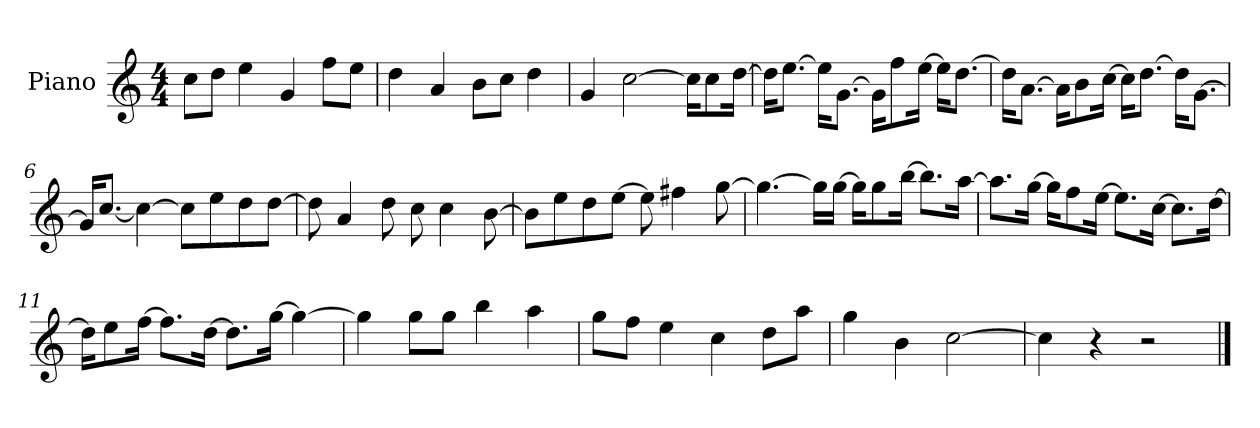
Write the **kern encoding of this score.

**kern
*part1
*staff1
*I"Piano
*I'P-no
*clefG2
*k[]
*M4/4
*MM90
=1
8cc\L
8dd\J
4ee\
4g/
8ff\L
8ee\J
=2
4dd\
4a/
8b\L
8cc\J
4dd\
=3
4g/
[2cc\
16cc\KL]
8cc\
[16dd\Jk
=4
16dd\KL]
[8.ee\J
16ee\KL]
[8.g\J
16g\KL]
8ff\
[16ee\Jk
16ee\KL]
[8.dd\J
=5
16dd\KL]
[8.a\J
16a\KL]
8b\
[16cc\Jk
16cc\KL]
[8.dd\J
16dd\KL]
[8.g\J
!!LO:LB:g=z
=6
16g/KL]
[8.cc/J
4cc\_
8cc\L]
8ee\
8dd\
[8dd\J
=7
8dd\]
4a/
8dd\
8cc\
4cc\
[8b\
=8
8b\L]
8ee\
8dd\
[8ee\J
8ee\]
4ff#X\
[8gg\
=9
4.gg\_
16gg\LL]
[16gg\JJ
16gg\KL]
8gg\
[16bb\Jk
8.bb\L]
[16aa\Jk
=10
8.aa\L]
[16gg\Jk
16gg\KL]
8ff\
[16ee\Jk
8.ee\L]
[16cc\Jk
8.cc\L]
[16dd\Jk
!!LO:LB:g=z
=11
16dd\KL]
8ee\
[16ff\Jk
8.ff\L]
[16dd\Jk
8.dd\L]
[16gg\Jk
4gg\_
=12
4gg\]
8gg\L
8gg\J
4bb\
4aa\
=13
8gg\L
8ff\J
4ee\
4cc\
8dd\L
8aa\J
=14
4gg\
4b\
[2cc\
=15
4cc\]
4r
2r
==
*-
